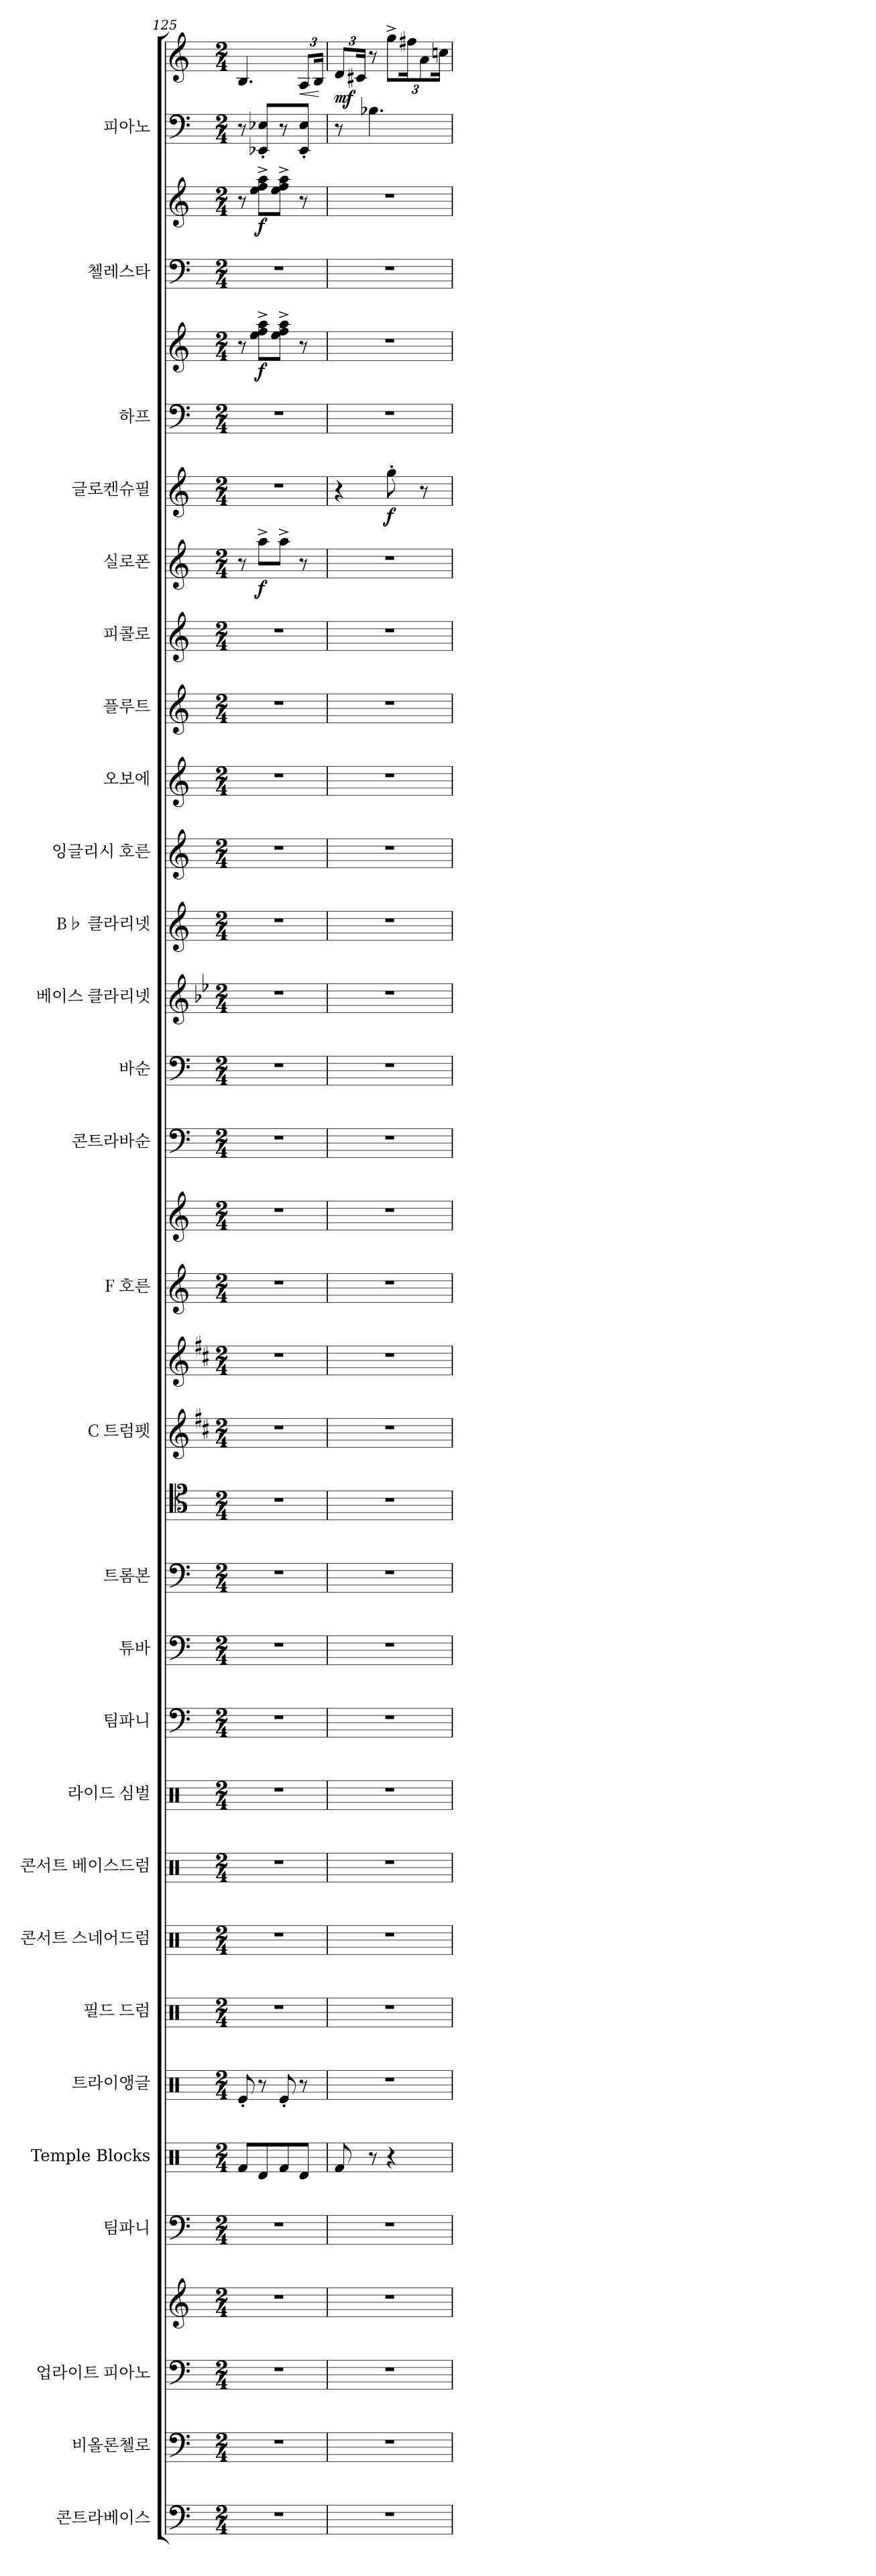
**kern	**kern	**kern	**kern	**kern	**kern	**kern	**kern	**kern	**kern	**kern	**kern	**kern	**kern	**kern	**kern	**kern	**kern	**kern	**kern	**kern	**kern	**kern	**kern	**kern	**kern	**kern	**kern	**dynam	**kern	**dynam	**kern	**kern	**dynam	**kern	**kern	**dynam	**kern	**kern	**dynam
*part28	*part27	*part26	*part26	*part25	*part24	*part23	*part22	*part21	*part20	*part19	*part18	*part17	*part16	*part16	*part15	*part15	*part14	*part14	*part13	*part12	*part11	*part10	*part9	*part8	*part7	*part6	*part5	*part5	*part4	*part4	*part3	*part3	*part3	*part2	*part2	*part2	*part1	*part1	*part1
*staff35	*staff34	*staff33	*staff32	*staff31	*staff30	*staff29	*staff28	*staff27	*staff26	*staff25	*staff24	*staff23	*staff22	*staff21	*staff20	*staff19	*staff18	*staff17	*staff16	*staff15	*staff14	*staff13	*staff12	*staff11	*staff10	*staff9	*staff8	*staff8	*staff7	*staff7	*staff6	*staff5	*staff5/6	*staff4	*staff3	*staff3/4	*staff2	*staff1	*staff1/2
*I"콘트라베이스	*I"비올론첼로	*I"업라이트 피아노	*	*I"팀파니	*I"Temple Blocks	*I"트라이앵글	*I"필드 드럼	*I"콘서트 스네어드럼	*I"콘서트 베이스드럼	*I"라이드 심벌	*I"팀파니	*I"튜바	*I"트롬본	*	*I"C 트럼펫	*	*I"F 호른	*	*I"콘트라바순	*I"바순	*I"베이스 클라리넷	*I"B♭ 클라리넷	*I"잉글리시 호른	*I"오보에	*I"플루트	*I"피콜로	*I"실로폰	*	*I"글로켄슈필	*	*I"하프	*	*	*I"첼레스타	*	*	*I"피아노	*	*
*	*	*	*	*	*I'Tmp. Bl.	*	*	*	*	*	*	*	*	*	*	*	*	*	*	*	*	*	*	*	*	*	*	*	*	*	*	*	*	*	*	*	*	*	*
*clefF4	*clefF4	*clefF4	*clefG2	*clefF4	*clefX	*clefX	*clefX	*clefX	*clefX	*clefX	*clefF4	*clefF4	*clefF4	*clefC4	*clefG2	*clefG2	*clefG2	*clefG2	*clefF4	*clefF4	*clefG2	*clefG2	*clefG2	*clefG2	*clefG2	*clefG2	*clefG2	*	*clefG2	*	*clefF4	*clefG2	*	*clefF4	*clefG2	*	*clefF4	*clefG2	*
*ITrd7c12	*	*	*	*	*	*	*	*	*	*	*	*	*	*	*ITrd1c2	*ITrd1c2	*ITrd4c7	*ITrd4c7	*ITrd7c12	*	*ITrd8c14	*ITrd1c2	*ITrd4c7	*	*	*ITrd-7c-12	*ITrd-7c-12	*	*ITrd-14c-24	*	*	*	*	*ITrd-7c-12	*ITrd-7c-12	*	*	*	*
*k[]	*k[]	*k[]	*k[]	*k[]	*k[]	*k[]	*k[]	*k[]	*k[]	*k[]	*k[]	*k[]	*k[]	*k[]	*k[]	*k[]	*k[b-]	*k[b-]	*k[]	*k[]	*k[b-e-]	*k[b-e-]	*k[b-]	*k[]	*k[]	*k[]	*k[]	*	*k[]	*	*k[]	*k[]	*	*k[]	*k[]	*	*k[]	*k[]	*
*M2/4	*M2/4	*M2/4	*M2/4	*M2/4	*M2/4	*M2/4	*M2/4	*M2/4	*M2/4	*M2/4	*M2/4	*M2/4	*M2/4	*M2/4	*M2/4	*M2/4	*M2/4	*M2/4	*M2/4	*M2/4	*M2/4	*M2/4	*M2/4	*M2/4	*M2/4	*M2/4	*M2/4	*	*M2/4	*	*M2/4	*M2/4	*	*M2/4	*M2/4	*	*M2/4	*M2/4	*
=125	=125	=125	=125	=125	=125	=125	=125	=125	=125	=125	=125	=125	=125	=125	=125	=125	=125	=125	=125	=125	=125	=125	=125	=125	=125	=125	=125	=125	=125	=125	=125	=125	=125	=125	=125	=125	=125	=125	=125
2r	2r	2r	2r	2r	8Rf/L	8Re'/	2r	2r	2r	2r	2r	2r	2r	2r	2r	2r	2r	2r	2r	2r	2r	2r	2r	2r	2r	2r	8r	.	2r	.	2r	8r	.	2r	8r	.	8r	4.B/	.
!	!	!	!	!	!	!	!	!	!	!	!	!	!	!	!	!	!	!	!	!	!	!	!	!	!	!	!	!LO:DY:b	!	!	!	!	!LO:DY:b	!	!	!LO:DY:b	!	!	!
.	.	.	.	.	8Rd/	8r	.	.	.	.	.	.	.	.	.	.	.	.	.	.	.	.	.	.	.	.	8aaa^\L	f	.	.	.	8ee\^ 8ff\^ 8aa\^L	f	.	8eee\^ 8fff\^ 8aaa\^L	f	8EE-X/' 8E-X/'L	.	.
.	.	.	.	.	8Rf/	8Re'/	.	.	.	.	.	.	.	.	.	.	.	.	.	.	.	.	.	.	.	.	8aaa^\J	.	.	.	.	8ee\^ 8ff\^ 8aa\^J	.	.	8eee\^ 8fff\^ 8aaa\^J	.	8r	.	.
*	*	*	*	*	*	*	*	*	*	*	*	*	*	*	*	*	*	*	*	*	*	*	*	*	*	*	*	*	*	*	*	*	*	*	*	*	*	*Xbrackettup	*
!	!	!	!	!	!	!	!	!	!	!	!	!	!	!	!	!	!	!	!	!	!	!	!	!	!	!	!	!	!	!	!	!	!	!	!	!	!	!	!LO:HP:b
.	.	.	.	.	8Rd/J	8r	.	.	.	.	.	.	.	.	.	.	.	.	.	.	.	.	.	.	.	.	8r	.	.	.	.	8r	.	.	8r	.	8EE-/' 8E-/'J	12A/L	<
.	.	.	.	.	.	.	.	.	.	.	.	.	.	.	.	.	.	.	.	.	.	.	.	.	.	.	.	.	.	.	.	.	.	.	.	.	.	24B/Jk	.
.	.	.	.	.	.	.	.	.	.	.	.	.	.	.	.	.	.	.	.	.	.	.	.	.	.	.	.	.	.	.	.	.	.	.	.	.	.	.	[
=126	=126	=126	=126	=126	=126	=126	=126	=126	=126	=126	=126	=126	=126	=126	=126	=126	=126	=126	=126	=126	=126	=126	=126	=126	=126	=126	=126	=126	=126	=126	=126	=126	=126	=126	=126	=126	=126	=126	=126
!	!	!	!	!	!	!	!	!	!	!	!	!	!	!	!	!	!	!	!	!	!	!	!	!	!	!	!	!	!	!	!	!	!	!	!	!	!	!	!LO:DY:b
2r	2r	2r	2r	2r	8Rf/	2r	2r	2r	2r	2r	2r	2r	2r	2r	2r	2r	2r	2r	2r	2r	2r	2r	2r	2r	2r	2r	2r	.	4r	.	2r	2r	.	2r	2r	.	8r	12d/L	mf
.	.	.	.	.	.	.	.	.	.	.	.	.	.	.	.	.	.	.	.	.	.	.	.	.	.	.	.	.	.	.	.	.	.	.	.	.	.	24c#X/Jk	.
.	.	.	.	.	8r	.	.	.	.	.	.	.	.	.	.	.	.	.	.	.	.	.	.	.	.	.	.	.	.	.	.	.	.	.	.	.	4.B-X\	8r	.
!	!	!	!	!	!	!	!	!	!	!	!	!	!	!	!	!	!	!	!	!	!	!	!	!	!	!	!	!	!	!LO:DY:b	!	!	!	!	!	!	!	!	!
.	.	.	.	.	4r	.	.	.	.	.	.	.	.	.	.	.	.	.	.	.	.	.	.	.	.	.	.	.	8gggg'\	f	.	.	.	.	.	.	.	12gg^\L	.
.	.	.	.	.	.	.	.	.	.	.	.	.	.	.	.	.	.	.	.	.	.	.	.	.	.	.	.	.	.	.	.	.	.	.	.	.	.	24ff#X\K	.
.	.	.	.	.	.	.	.	.	.	.	.	.	.	.	.	.	.	.	.	.	.	.	.	.	.	.	.	.	8r	.	.	.	.	.	.	.	.	12a\	.
.	.	.	.	.	.	.	.	.	.	.	.	.	.	.	.	.	.	.	.	.	.	.	.	.	.	.	.	.	.	.	.	.	.	.	.	.	.	24ccn\Jk	.
=	=	=	=	=	=	=	=	=	=	=	=	=	=	=	=	=	=	=	=	=	=	=	=	=	=	=	=	=	=	=	=	=	=	=	=	=	=	=	=
*-	*-	*-	*-	*-	*-	*-	*-	*-	*-	*-	*-	*-	*-	*-	*-	*-	*-	*-	*-	*-	*-	*-	*-	*-	*-	*-	*-	*-	*-	*-	*-	*-	*-	*-	*-	*-	*-	*-	*-
